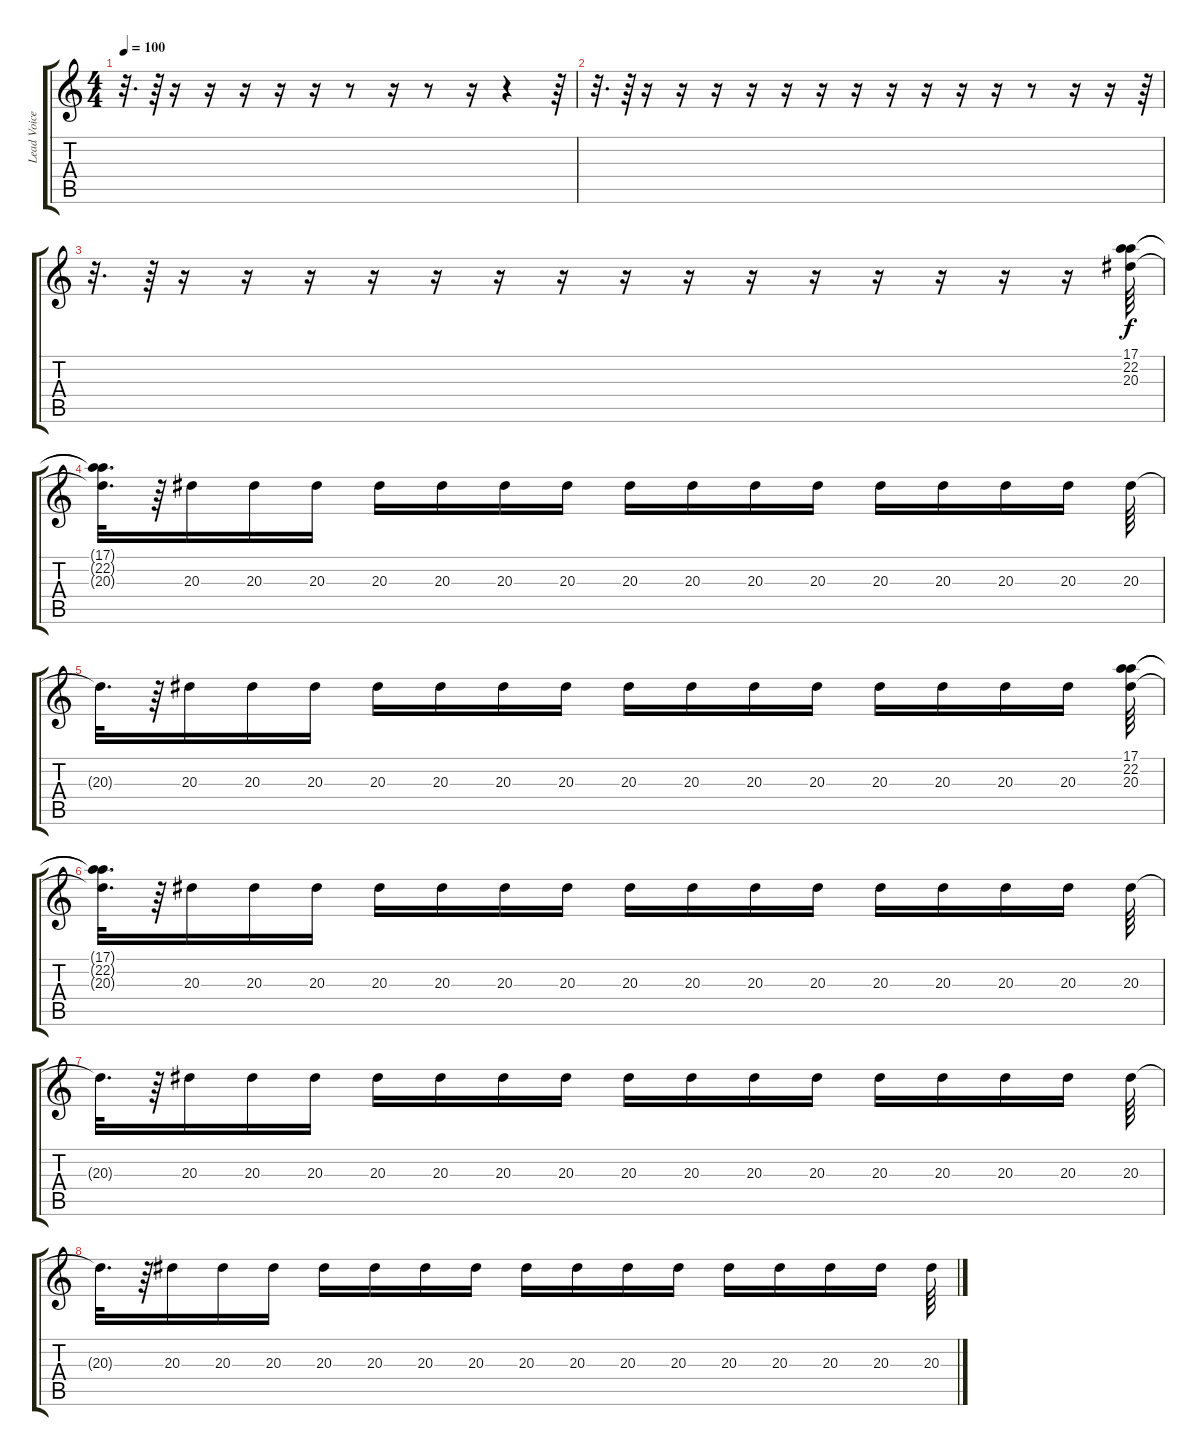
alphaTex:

\track ("Lead Voice 2" "Lead Voice") {instrument lead6voice}
\staff {score tabs}
\tuning (E4 B3 G3 D3 A2 E2) {hide}
\ts (4 4)
\tempo 100
\clef g2
\ks c
r.32{d dy f} r.64 r.16 r.16 r.16 r.16 r.16 r.8 r.16 r.8 r.16 r.4 r.64 |
r.32{d} r.64 r.16 r.16 r.16 r.16 r.16 r.16 r.16 r.16 r.16 r.16 r.16 r.8 r.16 r.16 r.64 |
r.32{d} r.64 r.16 r.16 r.16 r.16 r.16 r.16 r.16 r.16 r.16 r.16 r.16 r.16 r.16 r.16 r.16 (17.1 22.2 20.3).64 |
(17.1{t} 22.2{t} 20.3{t}).32{d} r.64 20.3.16 20.3.16 20.3.16 20.3.16 20.3.16 20.3.16 20.3.16 20.3.16 20.3.16 20.3.16 20.3.16 20.3.16 20.3.16 20.3.16 20.3.16 20.3.64 |
20.3{t}.32{d} r.64 20.3.16 20.3.16 20.3.16 20.3.16 20.3.16 20.3.16 20.3.16 20.3.16 20.3.16 20.3.16 20.3.16 20.3.16 20.3.16 20.3.16 20.3.16 (17.1 22.2 20.3).64 |
(17.1{t} 22.2{t} 20.3{t}).32{d} r.64 20.3.16 20.3.16 20.3.16 20.3.16 20.3.16 20.3.16 20.3.16 20.3.16 20.3.16 20.3.16 20.3.16 20.3.16 20.3.16 20.3.16 20.3.16 20.3.64 |
20.3{t}.32{d} r.64 20.3.16 20.3.16 20.3.16 20.3.16 20.3.16 20.3.16 20.3.16 20.3.16 20.3.16 20.3.16 20.3.16 20.3.16 20.3.16 20.3.16 20.3.16 20.3.64 |
20.3{t}.32{d} r.64 20.3.16 20.3.16 20.3.16 20.3.16 20.3.16 20.3.16 20.3.16 20.3.16 20.3.16 20.3.16 20.3.16 20.3.16 20.3.16 20.3.16 20.3.16 20.3.64
